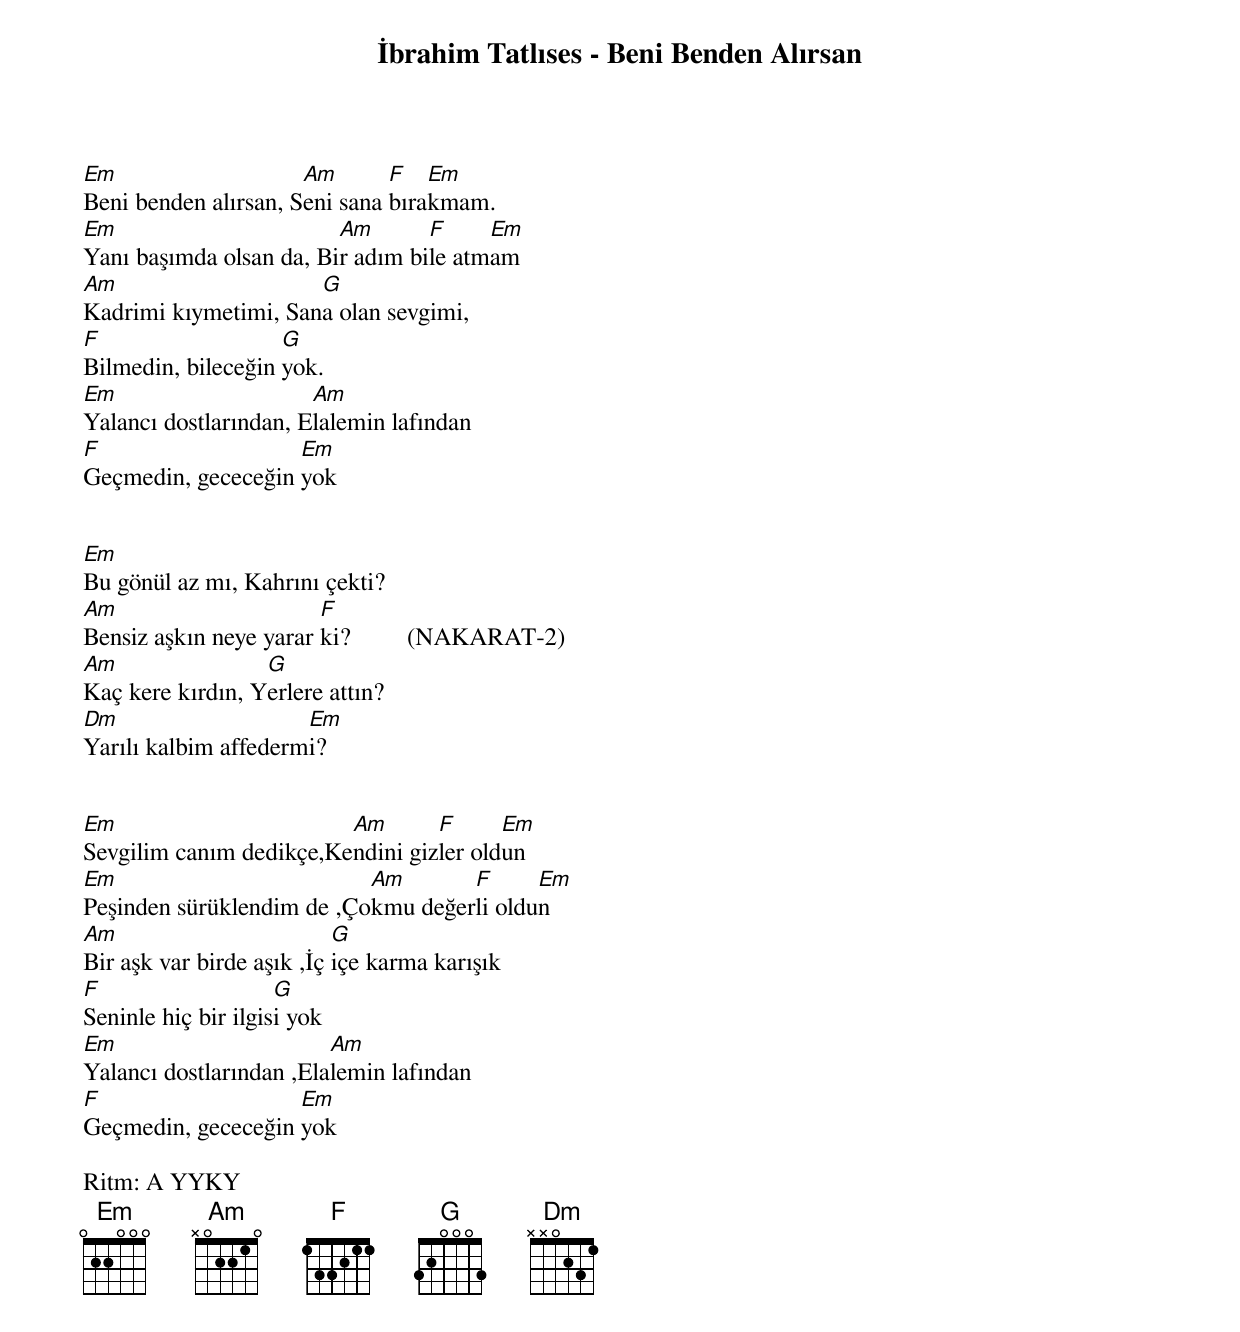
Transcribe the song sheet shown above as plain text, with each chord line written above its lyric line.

İbrahim Tatlıses - Beni Benden Alırsan

Em                    Am       F   Em
Beni benden alırsan, Seni sana bırakmam.
Em                       Am       F     Em
Yanı başımda olsan da, Bir adım bile atmam
Am                    G
Kadrimi kıymetimi, Sana olan sevgimi,
F                   G
Bilmedin, bileceğin yok.
Em                     Am
Yalancı dostlarından, Elalemin lafından
F                   Em
Geçmedin, gececeğin yok


Em
Bu gönül az mı, Kahrını çekti?
Am                      F
Bensiz aşkın neye yarar ki?         (NAKARAT-2)
Am                G
Kaç kere kırdın, Yerlere attın?
Dm                    Em
Yarılı kalbim affedermi?


Em                       Am       F      Em
Sevgilim canım dedikçe,Kendini gizler oldun
Em                         Am       F      Em
Peşinden sürüklendim de ,Çokmu değerli oldun
Am                         G
Bir aşk var birde aşık ,İç içe karma karışık
F                    G
Seninle hiç bir ilgisi yok
Em                       Am
Yalancı dostlarından ,Elalemin lafından
F                   Em
Geçmedin, gececeğin yok

Ritm: A YYKY
